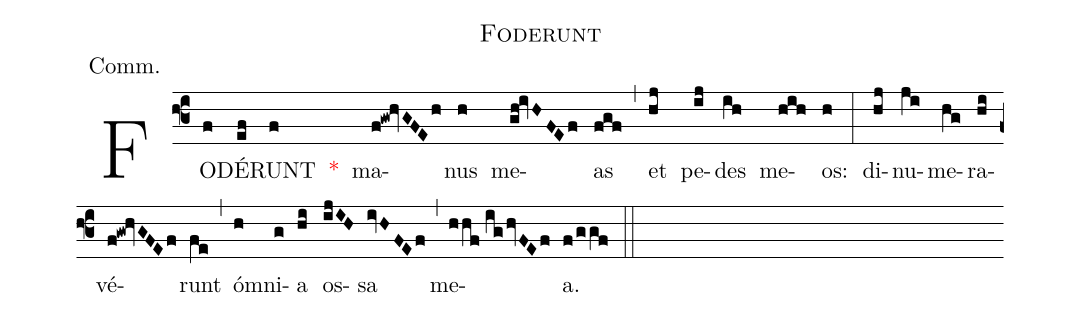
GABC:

name:Foderunt;
annotation:Comm.;
mode:II.;
office-part:Communion;
%%
(f3) FO(f)DÉ(ef)RUNT(f) <v>\red{*}</v>() ma(f!gw!hvGFEh)nus(h) me(gh!ivHFEf)as(fgf) (,) et(hj) pe(ij)des(ih) me(hih)os:(h) (:) di(hj)nu(ji)me(hg)ra(hi)vé(f!gw!hvGFEf)runt(fe) (,) ó(h)mni(g)a(hi) os(ijIH)sa(ivHFEf) (,) me(hhf//ighvFEf)a.(f/ggf) (::)
